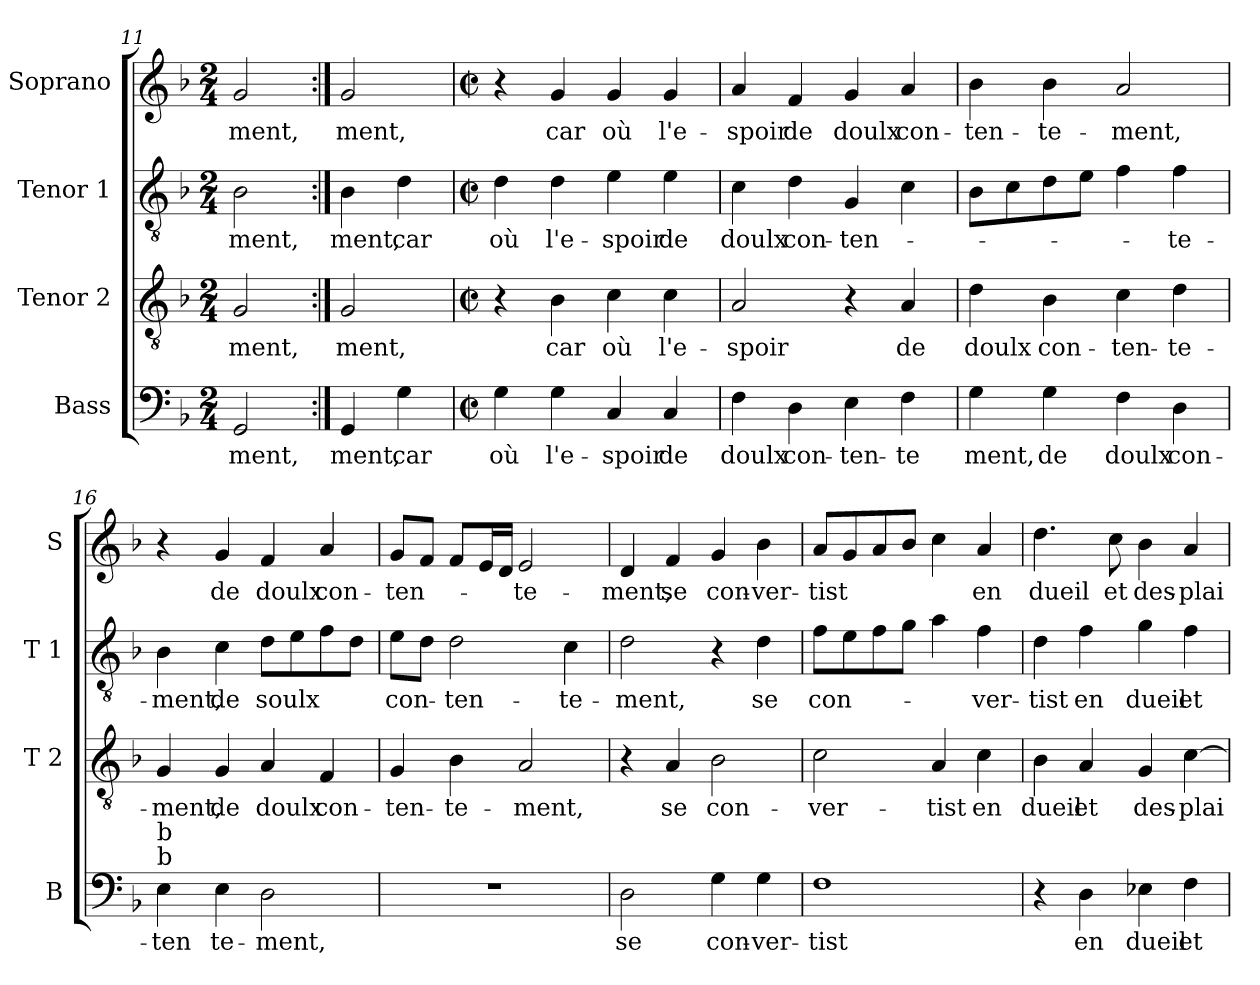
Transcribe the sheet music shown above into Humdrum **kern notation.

**kern	**text	**kern	**text	**kern	**text	**kern	**text
*part4	*part4	*part3	*part3	*part2	*part2	*part1	*part1
*staff4	*staff4	*staff3	*staff3	*staff2	*staff2	*staff1	*staff1
*I"Bass	*	*I"Tenor 2	*	*I"Tenor 1	*	*I"Soprano	*
*I'B	*	*I'T 2	*	*I'T 1	*	*I'S	*
*clefF4	*	*clefGv2	*	*clefGv2	*	*clefG2	*
*k[b-]	*	*k[b-]	*	*k[b-]	*	*k[b-]	*
*F:	*	*F:	*	*F:	*	*F:	*
*M2/4	*	*M2/4	*	*M2/4	*	*M2/4	*
=11	=11	=11	=11	=11	=11	=11	=11
!	!LO:LY:b	!	!LO:LY:b	!	!LO:LY:b	!	!LO:LY:b
2GG/	-ment,	2G/	-ment,	2B-\	-ment,	2g/	-ment,
!!LO:PB:g=z
=12:|!	=12:|!	=12:|!	=12:|!	=12:|!	=12:|!	=12:|!	=12:|!
!	!LO:LY:b	!	!LO:LY:b	!	!LO:LY:b	!	!LO:LY:b
4GG/	ment,	2G/	ment,	4B-\	ment,	2g/	ment,
!	!LO:LY:b	!	!	!	!LO:LY:b	!	!
4G\	car	.	.	4d\	car	.	.
=13	=13	=13	=13	=13	=13	=13	=13
*M2/2	*	*M2/2	*	*M2/2	*	*M2/2	*
*met(c|)	*	*met(c|)	*	*met(c|)	*	*met(c|)	*
!	!LO:LY:b	!	!	!	!LO:LY:b	!	!
4G\	où	4r	.	4d\	où	4r	.
!	!LO:LY:b	!	!LO:LY:b	!	!LO:LY:b	!	!LO:LY:b
4G\	l'e-	4B-\	car	4d\	l'e-	4g/	car
!	!LO:LY:b	!	!LO:LY:b	!	!LO:LY:b	!	!LO:LY:b
4C/	-spoir	4c\	où	4e\	-spoir	4g/	où
!	!LO:LY:b	!	!LO:LY:b	!	!LO:LY:b	!	!LO:LY:b
4C/	de	4c\	l'e-	4e\	de	4g/	l'e-
=14	=14	=14	=14	=14	=14	=14	=14
!	!LO:LY:b	!	!LO:LY:b	!	!LO:LY:b	!	!LO:LY:b
4F\	doulx	2A/	-spoir	4c\	doulx	4a/	-spoir
!	!LO:LY:b	!	!	!	!LO:LY:b	!	!LO:LY:b
4D\	con-	.	.	4d\	con-	4f/	de
!	!LO:LY:b	!	!	!	!LO:LY:b	!	!LO:LY:b
4E\	-ten-	4r	.	4G/	-ten-	4g/	doulx
!	!LO:LY:b	!	!LO:LY:b	!	!	!	!LO:LY:b
4F\	-te	4A/	de	4c\	.	4a/	con-
=15	=15	=15	=15	=15	=15	=15	=15
!	!LO:LY:b	!	!LO:LY:b	!	!	!	!LO:LY:b
4G\	ment,	4d\	doulx	8B-\L	.	4b-\	-ten-
.	.	.	.	8c\	.	.	.
!	!LO:LY:b	!	!LO:LY:b	!	!	!	!LO:LY:b
4G\	de	4B-\	con-	8d\	.	4b-\	-te-
.	.	.	.	8e\J	.	.	.
!	!LO:LY:b	!	!LO:LY:b	!	!	!	!LO:LY:b
4F\	doulx	4c\	-ten-	4f\	.	2a/	-ment,
!	!LO:LY:b	!	!LO:LY:b	!	!LO:LY:b	!	!
4D\	con-	4d\	-te-	4f\	-te-	.	.
!!LO:LB:g=z
=16	=16	=16	=16	=16	=16	=16	=16
!LO:TX:a:t=b	!	!	!	!	!	!	!
!LO:TX:a:t=b	!	!	!	!	!	!	!
!	!LO:LY:b	!	!LO:LY:b	!	!LO:LY:b	!	!
4E\	-ten	4G/	-ment,	4B-\	-ment,	4r	.
!	!LO:LY:b	!	!LO:LY:b	!	!LO:LY:b	!	!LO:LY:b
4E\	te-	4G/	de	4c\	de	4g/	de
!	!LO:LY:b	!	!LO:LY:b	!	!LO:LY:b	!	!LO:LY:b
2D\	-ment,	4A/	doulx	8d\L	soulx	4f/	doulx
.	.	.	.	8e\	.	.	.
!	!	!	!LO:LY:b	!	!	!	!LO:LY:b
.	.	4F/	con-	8f\	.	4a/	con-
.	.	.	.	8d\J	.	.	.
=17	=17	=17	=17	=17	=17	=17	=17
!	!	!	!LO:LY:b	!	!LO:LY:b	!	!LO:LY:b
1r	.	4G/	-ten-	8e\L	con-	8g/L	-ten-
.	.	.	.	8d\J	.	8f/J	.
!	!	!	!LO:LY:b	!	!LO:LY:b	!	!
.	.	4B-\	-te-	2d\	-ten-	8f/L	.
.	.	.	.	.	.	16e/L	.
.	.	.	.	.	.	16d/JJ	.
!	!	!	!LO:LY:b	!	!	!	!LO:LY:b
.	.	2A/	-ment,	.	.	2e/	-te-
!	!	!	!	!	!LO:LY:b	!	!
.	.	.	.	4c\	-te-	.	.
=18	=18	=18	=18	=18	=18	=18	=18
!	!LO:LY:b	!	!	!	!LO:LY:b	!	!LO:LY:b
2D\	se	4r	.	2d\	-ment,	4d/	-ment,
!	!	!	!LO:LY:b	!	!	!	!LO:LY:b
.	.	4A/	se	.	.	4f/	se
!	!LO:LY:b	!	!LO:LY:b	!	!	!	!LO:LY:b
4G\	con-	2B-\	con-	4r	.	4g/	con-
!	!LO:LY:b	!	!	!	!LO:LY:b	!	!LO:LY:b
4G\	-ver-	.	.	4d\	se	4b-\	-ver-
=19	=19	=19	=19	=19	=19	=19	=19
!	!LO:LY:b	!	!LO:LY:b	!	!LO:LY:b	!	!LO:LY:b
1F	-tist	2c\	-ver-	8f\L	con-	8a/L	-tist
.	.	.	.	8e\	.	8g/	.
.	.	.	.	8f\	.	8a/	.
.	.	.	.	8g\J	.	8b-/J	.
!	!	!	!LO:LY:b	!	!	!	!
.	.	4A/	-tist	4a\	.	4cc\	.
!	!	!	!LO:LY:b	!	!LO:LY:b	!	!LO:LY:b
.	.	4c\	en	4f\	-ver-	4a/	en
=20	=20	=20	=20	=20	=20	=20	=20
!	!	!	!LO:LY:b	!	!LO:LY:b	!	!LO:LY:b
4r	.	4B-\	dueil	4d\	-tist	4.dd\	dueil
!	!LO:LY:b	!	!LO:LY:b	!	!LO:LY:b	!	!
4D\	en	4A/	et	4f\	en	.	.
!	!	!	!	!	!	!	!LO:LY:b
.	.	.	.	.	.	8cc\	et
!	!LO:LY:b	!	!LO:LY:b	!	!LO:LY:b	!	!LO:LY:b
4E-X\	dueil	4G/	des-	4g\	dueil	4b-\	des-
!	!LO:LY:b	!	!LO:LY:b	!	!LO:LY:b	!	!LO:LY:b
4F\	et	[4c\	-plai-	4f\	et	4a/	-plai-
=	=	=	=	=	=	=	=
*-	*-	*-	*-	*-	*-	*-	*-
